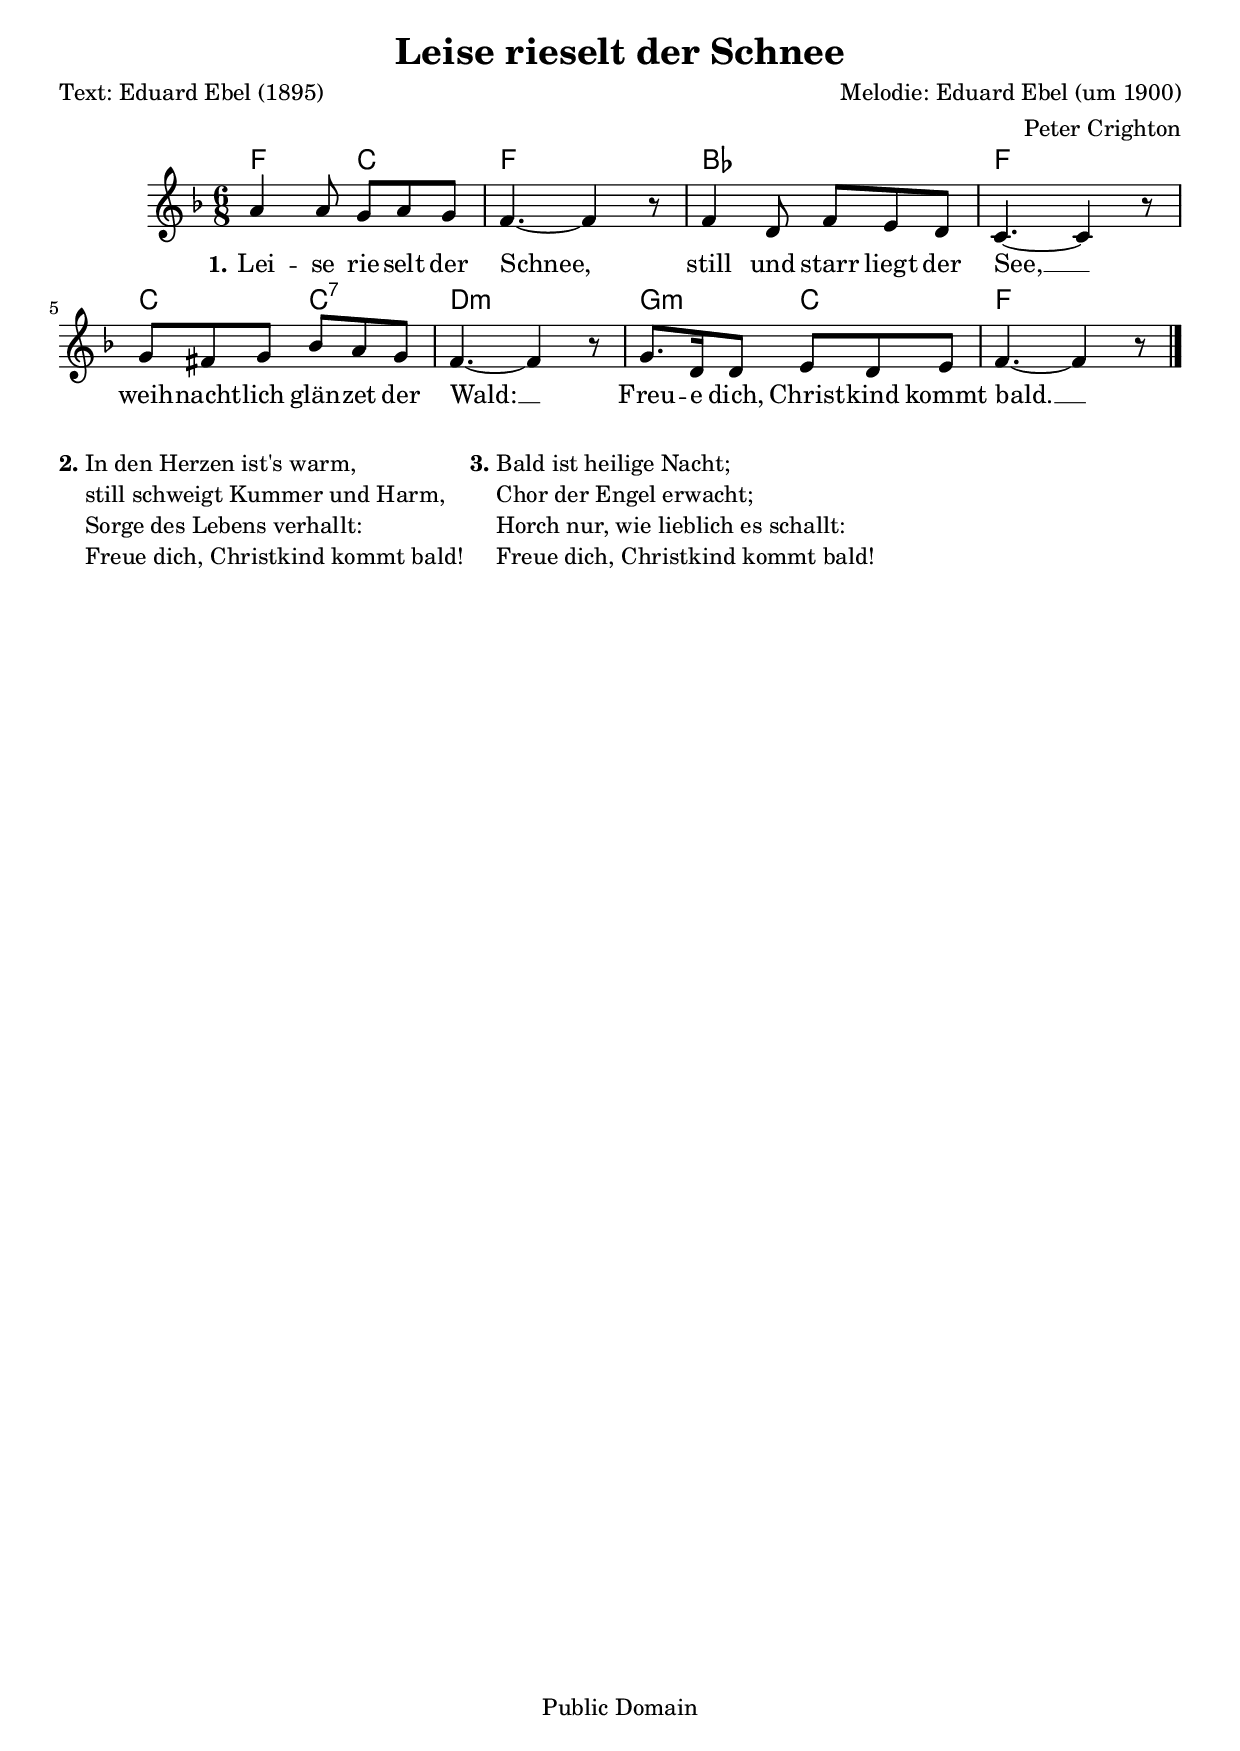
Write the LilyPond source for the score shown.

\version "2.24.2"
\version "2.24.2"
LRS_title = "Leise rieselt der Schnee"
LRS_poet = "Text: Eduard Ebel (1895)"
LRS_composer = "Melodie: Eduard Ebel (um 1900)"
LRS_arranger = "Peter Crighton"
LRS_maintainerEmail = "PeteCrighton@googlemail.com"
LRS_maintainerWeb = "http://www.petercrighton.de"
LRS_copyright = "Public Domain"

LRS_akkorde = \chordmode {
  f4. c f2. bes f c4. c:7 d2.:m g4.:m c f2.
}
LRS_melodie = \relative c' {
  \clef "treble"
  \time 6/8
  \key f\major
  a'4 a8 g a g | f4.~ f4 r8 |
  f4 d8 f e d | c4.~ c4 r8 |
  g'8 fis g bes a g | f4.~ f4 r8 |
  g8. d16 d8 e d e | f4.~ f4 r8 \bar "|."
}
LRS_text = \lyricmode {
  \set stanza = "1."
  Lei -- se rie -- selt der Schnee,
  still und starr liegt der See, __
  weih -- nacht -- lich glän -- zet der Wald: __
  Freu -- e dich, Christ -- kind kommt bald. __
}
LRS_Score = \score {
  <<
    \new ChordNames { \LRS_akkorde }
    \new Voice = "Lied" { \LRS_melodie }
    \new Lyrics \lyricsto "Lied" { \LRS_text }
  >>
}
LRS_Strophen = \markup {
  \column {
    \line {
      \bold "2."
      \column {
        "In den Herzen ist's warm,"
        "still schweigt Kummer und Harm,"
        "Sorge des Lebens verhallt:"
        "Freue dich, Christkind kommt bald!"
      }
      \bold "3."
      \column {
        "Bald ist heilige Nacht;"
        "Chor der Engel erwacht;"
        "Horch nur, wie lieblich es schallt:"
        "Freue dich, Christkind kommt bald!"
      }
    }
  }
}

\header {
  title = \LRS_title
  poet = \LRS_poet
  composer =  \LRS_composer
  arranger = \LRS_arranger
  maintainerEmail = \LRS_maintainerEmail
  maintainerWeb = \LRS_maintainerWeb
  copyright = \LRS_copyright
}
\LRS_Score
\LRS_Strophen